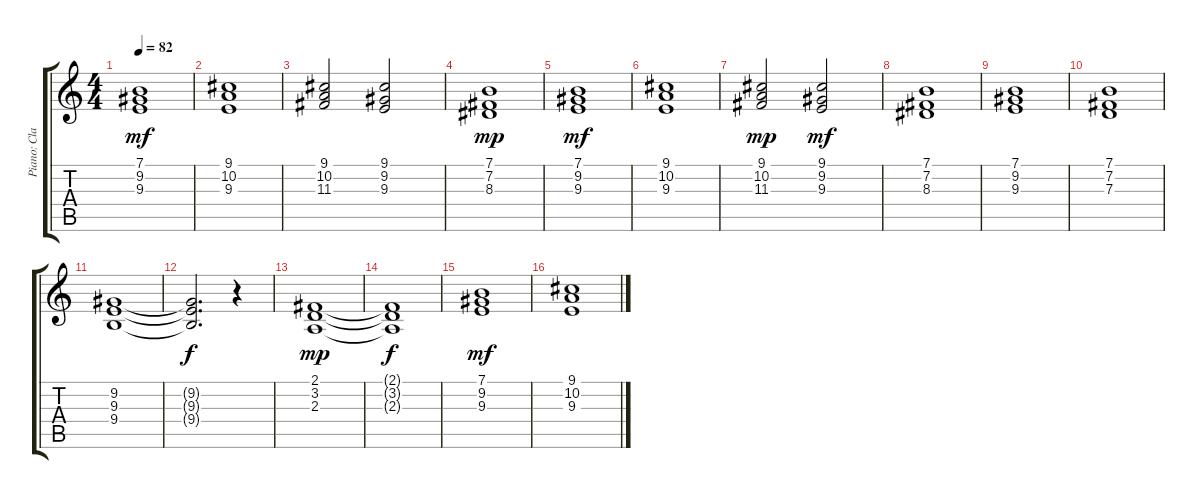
\track ("Piano: Clarence" "Piano: Cla") {instrument electricgrandpiano}
\staff {score tabs}
\tuning (E4 B3 G3 D3 A2 E2) {hide}
\ts (4 4)
\tempo 82
\clef g2
\ks c
(7.1 9.2 9.3).1{dy mf} |
(9.1 10.2 9.3).1 |
(9.1 10.2 11.3).2 (9.1 9.2 9.3).2 |
(7.1 7.2 8.3).1{dy mp} |
(7.1 9.2 9.3).1{dy mf} |
(9.1 10.2 9.3).1 |
(9.1 10.2 11.3).2{dy mp} (9.1 9.2 9.3).2{dy mf} |
(7.1 7.2 8.3).1 |
(7.1 9.2 9.3).1 |
(7.1 7.2 7.3).1 |
(9.2 9.3 9.4).1 |
(9.2{t} 9.3{t} 9.4{t}).2{d dy f} r.4 |
(2.1 3.2 2.3).1{dy mp} |
(2.1{t} 3.2{t} 2.3{t}).1{dy f} |
(7.1 9.2 9.3).1{dy mf} |
(9.1 10.2 9.3).1
